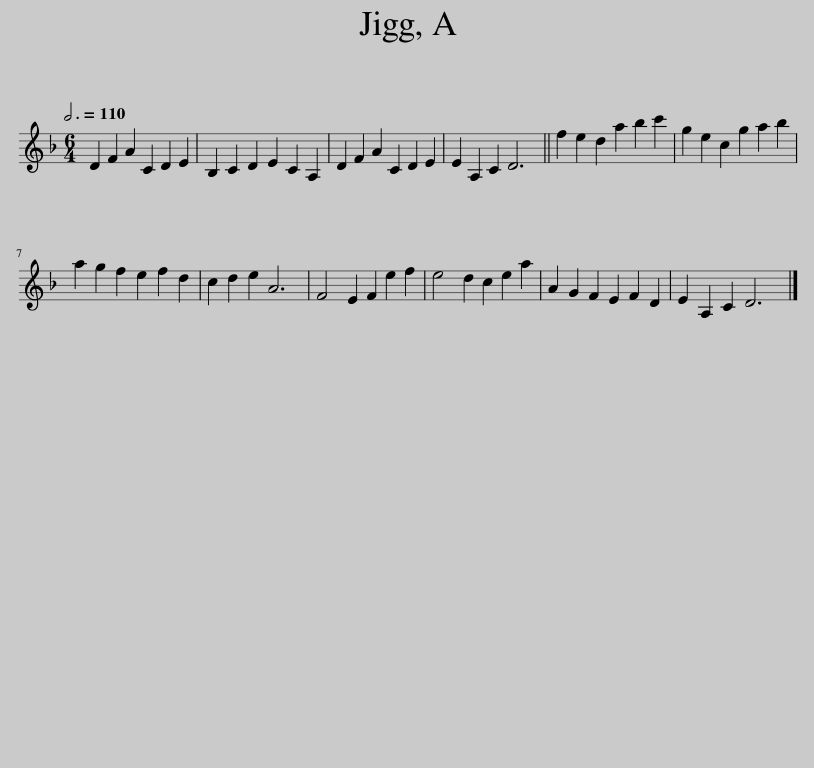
X:1
L:1/8
Q:3/4=110
M:6/4
I:linebreak $
K:F
V:1 treble
V:1
 D2 F2 A2 C2 D2 E2 | B,2 C2 D2 E2 C2 A,2 | D2 F2 A2 C2 D2 E2 | E2 A,2 C2 D6 || f2 e2 d2 a2 b2 c'2 | %5
 g2 e2 c2 g2 a2 b2 |$ a2 g2 f2 e2 f2 d2 | c2 d2 e2 A6 | F4 E2 F2 e2 f2 | e4 d2 c2 e2 a2 | %10
 A2 G2 F2 E2 F2 D2 | E2 A,2 C2 D6 |] %12
